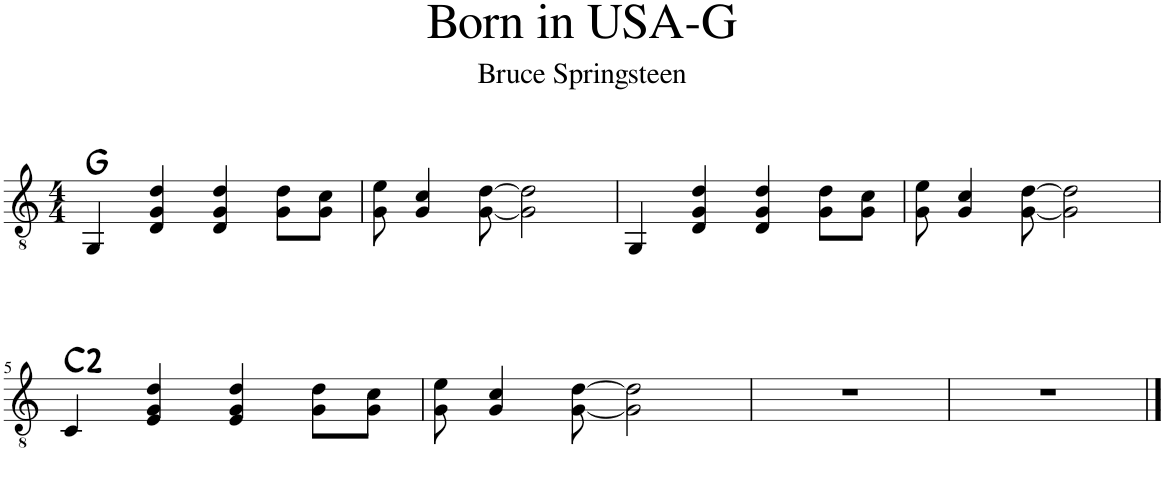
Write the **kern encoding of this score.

**kern	**harte
*part1	*part1
*staff1	*
*I"Classical Guitar	*
*I'Guit.	*
*clefGv2	*
*k[]	*
*M4/4	*
=1	=1
4GG/	G:maj
4D/ 4G/ 4d/	.
4D/ 4G/ 4d/	.
8G\ 8d\L	.
8G\ 8c\J	.
=2	=2
8G\ 8e\	.
4G/ 4c/	.
[8G\ [8d\	.
2G\] 2d\]	.
=3	=3
4GG/	.
4D/ 4G/ 4d/	.
4D/ 4G/ 4d/	.
8G\ 8d\L	.
8G\ 8c\J	.
=4	=4
8G\ 8e\	.
4G/ 4c/	.
[8G\ [8d\	.
2G\] 2d\]	.
!!LO:LB:g=z
=5	=5
4C/	C:maj(2)
4E/ 4G/ 4d/	.
4E/ 4G/ 4d/	.
8G\ 8d\L	.
8G\ 8c\J	.
=6	=6
8G\ 8e\	.
4G/ 4c/	.
[8G\ [8d\	.
2G\] 2d\]	.
=7	=7
1r	.
=8	=8
1r	.
==	==
*-	*-
